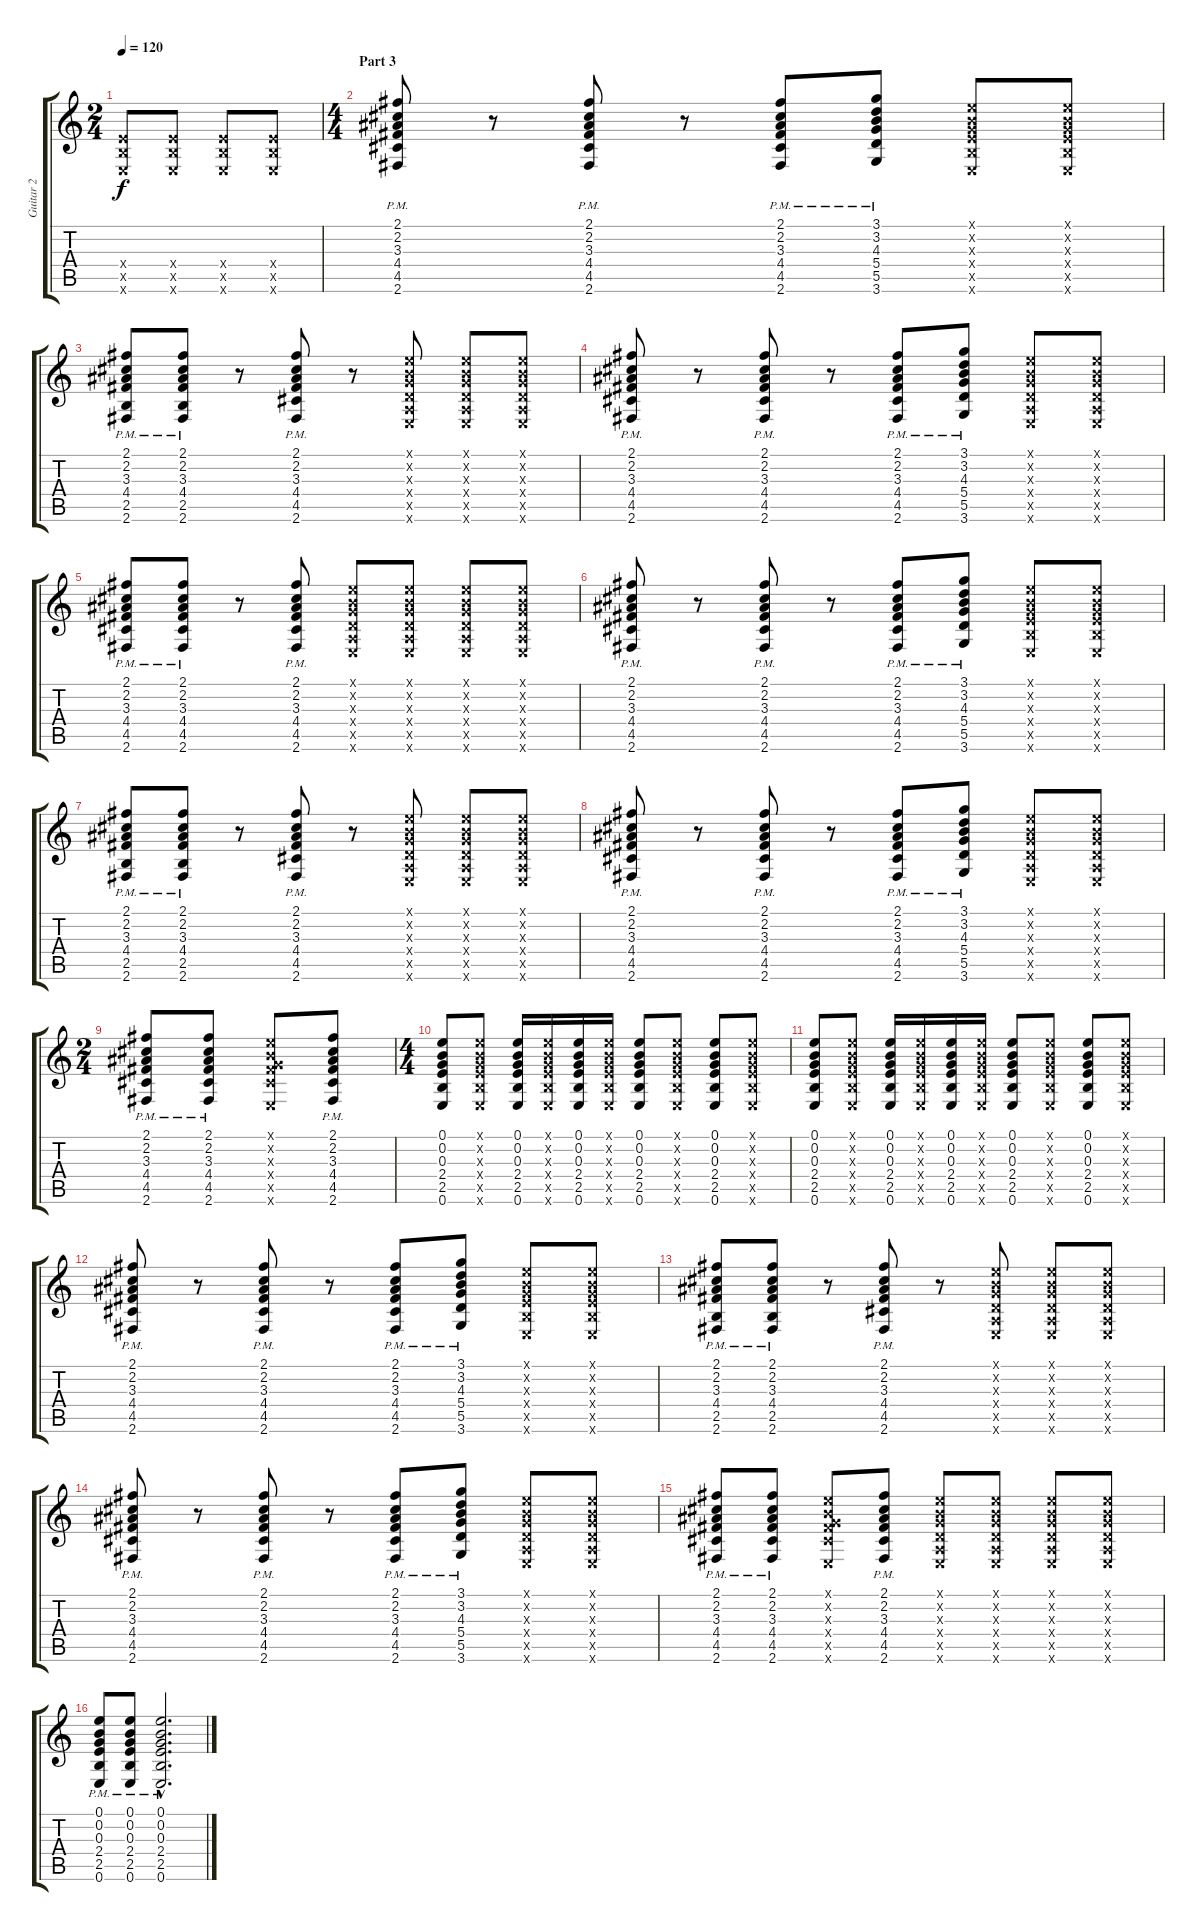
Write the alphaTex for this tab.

\track ("Guitar 2" "Guitar 2") {instrument acousticguitarnylon}
\staff {score tabs}
\tuning (E4 B3 G3 D3 A2 E2) {hide}
\ts (2 4)
\tempo 120
\clef g2
\ks c
(2.4{x} 2.5{x} 0.6{x}).8{dy f} (2.4{x} 2.5{x} 0.6{x}).8 (2.4{x} 2.5{x} 0.6{x}).8 (2.4{x} 2.5{x} 0.6{x}).8 |
\ts (4 4)
\section ("" "Part 3")
(2.1{pm} 2.2{pm} 3.3{pm} 4.4{pm} 4.5{pm} 2.6{pm}).8 r.8 (2.1{pm} 2.2{pm} 3.3{pm} 4.4{pm} 4.5{pm} 2.6{pm}).8 r.8 (2.1{pm} 2.2{pm} 3.3{pm} 4.4{pm} 4.5{pm} 2.6{pm}).8 (3.1{pm} 3.2{pm} 4.3{pm} 5.4{pm} 5.5{pm} 3.6{pm}).8 (0.1{x} 0.2{x} 0.3{x} 2.4{x} 2.5{x} 0.6{x}).8 (0.1{x} 0.2{x} 0.3{x} 2.4{x} 2.5{x} 0.6{x}).8 |
(2.1{pm} 2.2{pm} 3.3{pm} 4.4{pm} 2.5{pm} 2.6{pm}).8 (2.1{pm} 2.2{pm} 3.3{pm} 4.4{pm} 2.5{pm} 2.6{pm}).8 r.8 (2.1{pm} 2.2{pm} 3.3{pm} 4.4{pm} 4.5{pm} 2.6{pm}).8 r.8 (0.1{x} 0.2{x} 0.3{x} 0.4{x} 0.5{x} 0.6{x}).8 (0.1{x} 0.2{x} 0.3{x} 0.4{x} 0.5{x} 0.6{x}).8 (0.1{x} 0.2{x} 0.3{x} 0.4{x} 0.5{x} 0.6{x}).8 |
(2.1{pm} 2.2{pm} 3.3{pm} 4.4{pm} 4.5{pm} 2.6{pm}).8 r.8 (2.1{pm} 2.2{pm} 3.3{pm} 4.4{pm} 4.5{pm} 2.6{pm}).8 r.8 (2.1{pm} 2.2{pm} 3.3{pm} 4.4{pm} 4.5{pm} 2.6{pm}).8 (3.1{pm} 3.2{pm} 4.3{pm} 5.4{pm} 5.5{pm} 3.6{pm}).8 (0.1{x} 0.2{x} 0.3{x} 0.4{x} 0.5{x} 0.6{x}).8 (0.1{x} 0.2{x} 0.3{x} 0.4{x} 0.5{x} 0.6{x}).8 |
(2.1{pm} 2.2{pm} 3.3{pm} 4.4{pm} 4.5{pm} 2.6{pm}).8 (2.1{pm} 2.2{pm} 3.3{pm} 4.4{pm} 4.5{pm} 2.6{pm}).8 r.8 (2.1{pm} 2.2{pm} 3.3{pm} 4.4{pm} 4.5{pm} 2.6{pm}).8 (0.1{x} 0.2{x} 0.3{x} 0.4{x} 0.5{x} 0.6{x}).8 (0.1{x} 0.2{x} 0.3{x} 0.4{x} 0.5{x} 0.6{x}).8 (0.1{x} 0.2{x} 0.3{x} 0.4{x} 0.5{x} 0.6{x}).8 (0.1{x} 0.2{x} 0.3{x} 0.4{x} 0.5{x} 0.6{x}).8 |
(2.1{pm} 2.2{pm} 3.3{pm} 4.4{pm} 4.5{pm} 2.6{pm}).8 r.8 (2.1{pm} 2.2{pm} 3.3{pm} 4.4{pm} 4.5{pm} 2.6{pm}).8 r.8 (2.1{pm} 2.2{pm} 3.3{pm} 4.4{pm} 4.5{pm} 2.6{pm}).8 (3.1{pm} 3.2{pm} 4.3{pm} 5.4{pm} 5.5{pm} 3.6{pm}).8 (0.1{x} 0.2{x} 0.3{x} 2.4{x} 2.5{x} 0.6{x}).8 (0.1{x} 0.2{x} 0.3{x} 2.4{x} 2.5{x} 0.6{x}).8 |
(2.1{pm} 2.2{pm} 3.3{pm} 4.4{pm} 2.5{pm} 2.6{pm}).8 (2.1{pm} 2.2{pm} 3.3{pm} 4.4{pm} 2.5{pm} 2.6{pm}).8 r.8 (2.1{pm} 2.2{pm} 3.3{pm} 4.4{pm} 4.5{pm} 2.6{pm}).8 r.8 (0.1{x} 0.2{x} 0.3{x} 0.4{x} 0.5{x} 0.6{x}).8 (0.1{x} 0.2{x} 0.3{x} 0.4{x} 0.5{x} 0.6{x}).8 (0.1{x} 0.2{x} 0.3{x} 0.4{x} 0.5{x} 0.6{x}).8 |
(2.1{pm} 2.2{pm} 3.3{pm} 4.4{pm} 4.5{pm} 2.6{pm}).8 r.8 (2.1{pm} 2.2{pm} 3.3{pm} 4.4{pm} 4.5{pm} 2.6{pm}).8 r.8 (2.1{pm} 2.2{pm} 3.3{pm} 4.4{pm} 4.5{pm} 2.6{pm}).8 (3.1{pm} 3.2{pm} 4.3{pm} 5.4{pm} 5.5{pm} 3.6{pm}).8 (0.1{x} 0.2{x} 0.3{x} 0.4{x} 0.5{x} 0.6{x}).8 (0.1{x} 0.2{x} 0.3{x} 0.4{x} 0.5{x} 0.6{x}).8 |
\ts (2 4)
(2.1{pm} 2.2{pm} 3.3{pm} 4.4{pm} 4.5{pm} 2.6{pm}).8 (2.1{pm} 2.2{pm} 3.3{pm} 4.4{pm} 4.5{pm} 2.6{pm}).8 (0.1{x} 0.2{x} 0.3{x} 4.4{x} 4.5{x} 0.6{x}).8 (2.1{pm} 2.2{pm} 3.3{pm} 4.4{pm} 4.5{pm} 2.6{pm}).8 |
\ts (4 4)
(0.1 0.2 0.3 2.4 2.5 0.6).8 (0.1{x} 0.2{x} 0.3{x} 2.4{x} 2.5{x} 0.6{x}).8 (0.1 0.2 0.3 2.4 2.5 0.6).16 (0.1{x} 0.2{x} 0.3{x} 2.4{x} 2.5{x} 0.6{x}).16 (0.1 0.2 0.3 2.4 2.5 0.6).16 (0.1{x} 0.2{x} 0.3{x} 2.4{x} 2.5{x} 0.6{x}).16 (0.1 0.2 0.3 2.4 2.5 0.6).8 (0.1{x} 0.2{x} 0.3{x} 2.4{x} 2.5{x} 0.6{x}).8 (0.1 0.2 0.3 2.4 2.5 0.6).8 (0.1{x} 0.2{x} 0.3{x} 2.4{x} 2.5{x} 0.6{x}).8 |
(0.1 0.2 0.3 2.4 2.5 0.6).8 (0.1{x} 0.2{x} 0.3{x} 2.4{x} 2.5{x} 0.6{x}).8 (0.1 0.2 0.3 2.4 2.5 0.6).16 (0.1{x} 0.2{x} 0.3{x} 2.4{x} 2.5{x} 0.6{x}).16 (0.1 0.2 0.3 2.4 2.5 0.6).16 (0.1{x} 0.2{x} 0.3{x} 2.4{x} 2.5{x} 0.6{x}).16 (0.1 0.2 0.3 2.4 2.5 0.6).8 (0.1{x} 0.2{x} 0.3{x} 2.4{x} 2.5{x} 0.6{x}).8 (0.1 0.2 0.3 2.4 2.5 0.6).8 (0.1{x} 0.2{x} 0.3{x} 2.4{x} 2.5{x} 0.6{x}).8 |
(2.1{pm} 2.2{pm} 3.3{pm} 4.4{pm} 4.5{pm} 2.6{pm}).8 r.8 (2.1{pm} 2.2{pm} 3.3{pm} 4.4{pm} 4.5{pm} 2.6{pm}).8 r.8 (2.1{pm} 2.2{pm} 3.3{pm} 4.4{pm} 4.5{pm} 2.6{pm}).8 (3.1{pm} 3.2{pm} 4.3{pm} 5.4{pm} 5.5{pm} 3.6{pm}).8 (0.1{x} 0.2{x} 0.3{x} 2.4{x} 2.5{x} 0.6{x}).8 (0.1{x} 0.2{x} 0.3{x} 2.4{x} 2.5{x} 0.6{x}).8 |
(2.1{pm} 2.2{pm} 3.3{pm} 4.4{pm} 2.5{pm} 2.6{pm}).8 (2.1{pm} 2.2{pm} 3.3{pm} 4.4{pm} 2.5{pm} 2.6{pm}).8 r.8 (2.1{pm} 2.2{pm} 3.3{pm} 4.4{pm} 4.5{pm} 2.6{pm}).8 r.8 (0.1{x} 0.2{x} 0.3{x} 0.4{x} 0.5{x} 0.6{x}).8 (0.1{x} 0.2{x} 0.3{x} 0.4{x} 0.5{x} 0.6{x}).8 (0.1{x} 0.2{x} 0.3{x} 0.4{x} 0.5{x} 0.6{x}).8 |
(2.1{pm} 2.2{pm} 3.3{pm} 4.4{pm} 4.5{pm} 2.6{pm}).8 r.8 (2.1{pm} 2.2{pm} 3.3{pm} 4.4{pm} 4.5{pm} 2.6{pm}).8 r.8 (2.1{pm} 2.2{pm} 3.3{pm} 4.4{pm} 4.5{pm} 2.6{pm}).8 (3.1{pm} 3.2{pm} 4.3{pm} 5.4{pm} 5.5{pm} 3.6{pm}).8 (0.1{x} 0.2{x} 0.3{x} 0.4{x} 0.5{x} 0.6{x}).8 (0.1{x} 0.2{x} 0.3{x} 0.4{x} 0.5{x} 0.6{x}).8 |
(2.1{pm} 2.2{pm} 3.3{pm} 4.4{pm} 4.5{pm} 2.6{pm}).8 (2.1{pm} 2.2{pm} 3.3{pm} 4.4{pm} 4.5{pm} 2.6{pm}).8 (0.1{x} 0.2{x} 0.3{x} 4.4{x} 4.5{x} 0.6{x}).8 (2.1{pm} 2.2{pm} 3.3{pm} 4.4{pm} 4.5{pm} 2.6{pm}).8 (0.1{x} 0.2{x} 0.3{x} 0.4{x} 0.5{x} 0.6{x}).8 (0.1{x} 0.2{x} 0.3{x} 0.4{x} 0.5{x} 0.6{x}).8 (0.1{x} 0.2{x} 0.3{x} 0.4{x} 0.5{x} 0.6{x}).8 (0.1{x} 0.2{x} 0.3{x} 0.4{x} 0.5{x} 0.6{x}).8 |
(0.1{pm} 0.2{pm} 0.3{pm} 2.4{pm} 2.5{pm} 0.6{pm}).8 (0.1{pm} 0.2{pm} 0.3{pm} 2.4{pm} 2.5{pm} 0.6{pm}).8 (0.1{hac pm} 0.2{hac pm} 0.3{hac pm} 2.4{hac pm} 2.5{hac pm} 0.6{hac pm}).2{d}
